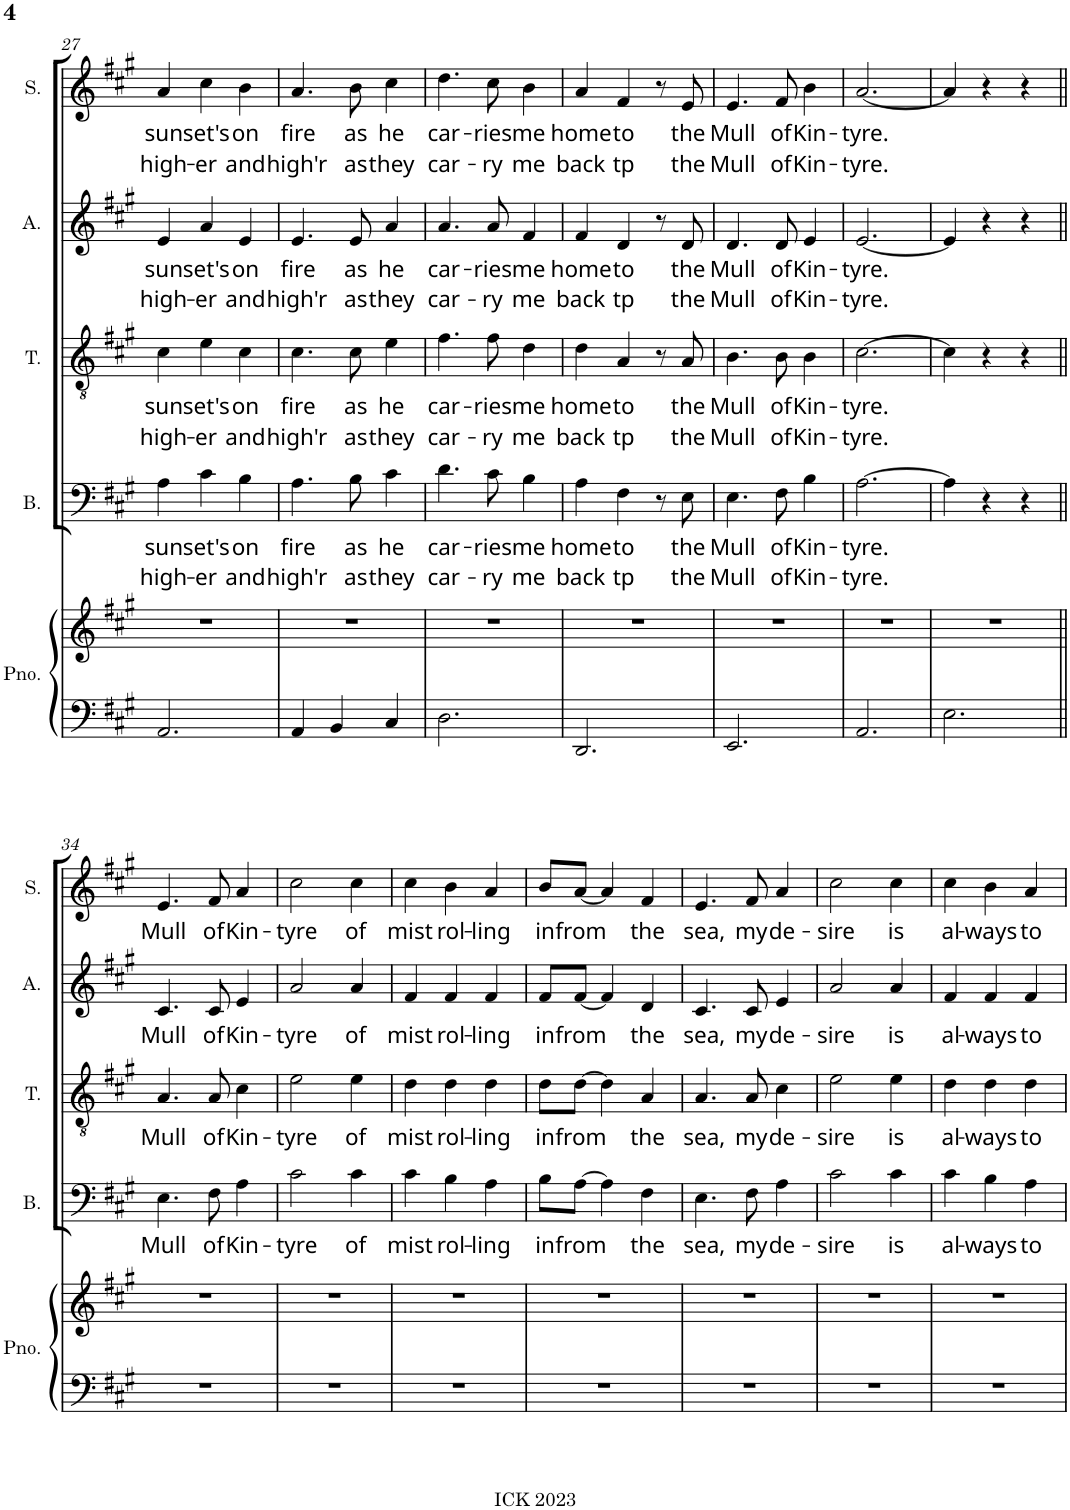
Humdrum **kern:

**kern	**kern	**kern	**text	**text	**kern	**text	**text	**kern	**text	**text	**kern	**text	**text
*part5	*part5	*part4	*part4	*part4	*part3	*part3	*part3	*part2	*part2	*part2	*part1	*part1	*part1
*staff6	*staff5	*staff4	*staff4	*staff4	*staff3	*staff3	*staff3	*staff2	*staff2	*staff2	*staff1	*staff1	*staff1
*I"Piano	*	*I"Bass	*	*	*I"Tenor	*	*	*I"Alto	*	*	*I"Soprano	*	*
*I'Pno.	*	*I'B.	*	*	*I'T.	*	*	*I'A.	*	*	*I'S.	*	*
!!LO:PB:g=z
*clefF4	*clefG2	*clefF4	*	*	*clefGv2	*	*	*clefG2	*	*	*clefG2	*	*
*k[f#c#g#]	*k[f#c#g#]	*k[f#c#g#]	*	*	*k[f#c#g#]	*	*	*k[f#c#g#]	*	*	*k[f#c#g#]	*	*
*M3/4	*M3/4	*M3/4	*	*	*M3/4	*	*	*M3/4	*	*	*M3/4	*	*
=27	=27	=27	=27	=27	=27	=27	=27	=27	=27	=27	=27	=27	=27
!	!	!	!LO:LY:b	!LO:LY:b	!	!LO:LY:b	!LO:LY:b	!	!LO:LY:b	!LO:LY:b	!	!LO:LY:b	!LO:LY:b
2.AA/	2.r	4A\	sun	high-	4c#\	sun	high-	4e/	sun	high-	4a/	sun	high-
!	!	!	!LO:LY:b	!LO:LY:b	!	!LO:LY:b	!LO:LY:b	!	!LO:LY:b	!LO:LY:b	!	!LO:LY:b	!LO:LY:b
.	.	4c#\	set's	-er	4e\	set's	-er	4a/	set's	-er	4cc#\	set's	-er
!	!	!	!LO:LY:b	!LO:LY:b	!	!LO:LY:b	!LO:LY:b	!	!LO:LY:b	!LO:LY:b	!	!LO:LY:b	!LO:LY:b
.	.	4B\	on	and	4c#\	on	and	4e/	on	and	4b\	on	and
=28	=28	=28	=28	=28	=28	=28	=28	=28	=28	=28	=28	=28	=28
!	!	!	!LO:LY:b	!LO:LY:b	!	!LO:LY:b	!LO:LY:b	!	!LO:LY:b	!LO:LY:b	!	!LO:LY:b	!LO:LY:b
4AA/	2.r	4.A\	fire	high'r	4.c#\	fire	high'r	4.e/	fire	high'r	4.a/	fire	high'r
4BB/	.	.	.	.	.	.	.	.	.	.	.	.	.
!	!	!	!LO:LY:b	!LO:LY:b	!	!LO:LY:b	!LO:LY:b	!	!LO:LY:b	!LO:LY:b	!	!LO:LY:b	!LO:LY:b
.	.	8B\	as	as	8c#\	as	as	8e/	as	as	8b\	as	as
!	!	!	!LO:LY:b	!LO:LY:b	!	!LO:LY:b	!LO:LY:b	!	!LO:LY:b	!LO:LY:b	!	!LO:LY:b	!LO:LY:b
4C#/	.	4c#\	he	they	4e\	he	they	4a/	he	they	4cc#\	he	they
=29	=29	=29	=29	=29	=29	=29	=29	=29	=29	=29	=29	=29	=29
!	!	!	!LO:LY:b	!LO:LY:b	!	!LO:LY:b	!LO:LY:b	!	!LO:LY:b	!LO:LY:b	!	!LO:LY:b	!LO:LY:b
2.D\	2.r	4.d\	car-	car-	4.f#\	car-	car-	4.a/	car-	car-	4.dd\	car-	car-
!	!	!	!LO:LY:b	!LO:LY:b	!	!LO:LY:b	!LO:LY:b	!	!LO:LY:b	!LO:LY:b	!	!LO:LY:b	!LO:LY:b
.	.	8c#\	-ries	-ry	8f#\	-ries	-ry	8a/	-ries	-ry	8cc#\	-ries	-ry
!	!	!	!LO:LY:b	!LO:LY:b	!	!LO:LY:b	!LO:LY:b	!	!LO:LY:b	!LO:LY:b	!	!LO:LY:b	!LO:LY:b
.	.	4B\	me	me	4d\	me	me	4f#/	me	me	4b\	me	me
=30	=30	=30	=30	=30	=30	=30	=30	=30	=30	=30	=30	=30	=30
!	!	!	!LO:LY:b	!LO:LY:b	!	!LO:LY:b	!LO:LY:b	!	!LO:LY:b	!LO:LY:b	!	!LO:LY:b	!LO:LY:b
2.DD/	2.r	4A\	home	back	4d\	home	back	4f#/	home	back	4a/	home	back
!	!	!	!LO:LY:b	!LO:LY:b	!	!LO:LY:b	!LO:LY:b	!	!LO:LY:b	!LO:LY:b	!	!LO:LY:b	!LO:LY:b
.	.	4F#\	to	tp	4A/	to	tp	4d/	to	tp	4f#/	to	tp
.	.	8r	.	.	8r	.	.	8r	.	.	8r	.	.
!	!	!	!LO:LY:b	!LO:LY:b	!	!LO:LY:b	!LO:LY:b	!	!LO:LY:b	!LO:LY:b	!	!LO:LY:b	!LO:LY:b
.	.	8E\	the	the	8A/	the	the	8d/	the	the	8e/	the	the
=31	=31	=31	=31	=31	=31	=31	=31	=31	=31	=31	=31	=31	=31
!	!	!	!LO:LY:b	!LO:LY:b	!	!LO:LY:b	!LO:LY:b	!	!LO:LY:b	!LO:LY:b	!	!LO:LY:b	!LO:LY:b
2.EE/	2.r	4.E\	Mull	Mull	4.B\	Mull	Mull	4.d/	Mull	Mull	4.e/	Mull	Mull
!	!	!	!LO:LY:b	!LO:LY:b	!	!LO:LY:b	!LO:LY:b	!	!LO:LY:b	!LO:LY:b	!	!LO:LY:b	!LO:LY:b
.	.	8F#\	of	of	8B\	of	of	8d/	of	of	8f#/	of	of
!	!	!	!LO:LY:b	!LO:LY:b	!	!LO:LY:b	!LO:LY:b	!	!LO:LY:b	!LO:LY:b	!	!LO:LY:b	!LO:LY:b
.	.	4B\	Kin-	Kin-	4B\	Kin-	Kin-	4e/	Kin-	Kin-	4b\	Kin-	Kin-
=32	=32	=32	=32	=32	=32	=32	=32	=32	=32	=32	=32	=32	=32
!	!	!	!LO:LY:b	!LO:LY:b	!	!LO:LY:b	!LO:LY:b	!	!LO:LY:b	!LO:LY:b	!	!LO:LY:b	!LO:LY:b
2.AA/	2.r	[2.A\	-tyre.	-tyre.	[2.c#\	-tyre.	-tyre.	[2.e/	-tyre.	-tyre.	[2.a/	-tyre.	-tyre.
=33	=33	=33	=33	=33	=33	=33	=33	=33	=33	=33	=33	=33	=33
2.E\	2.r	4A\]	.	.	4c#\]	.	.	4e/]	.	.	4a/]	.	.
.	.	4r	.	.	4r	.	.	4r	.	.	4r	.	.
.	.	4r	.	.	4r	.	.	4r	.	.	4r	.	.
!!LO:LB:g=z
=34||	=34||	=34||	=34||	=34||	=34||	=34||	=34||	=34||	=34||	=34||	=34||	=34||	=34||
!	!	!	!LO:LY:b	!	!	!LO:LY:b	!	!	!LO:LY:b	!	!	!LO:LY:b	!
2.r	2.r	4.E\	Mull	.	4.A/	Mull	.	4.c#/	Mull	.	4.e/	Mull	.
!	!	!	!LO:LY:b	!	!	!LO:LY:b	!	!	!LO:LY:b	!	!	!LO:LY:b	!
.	.	8F#\	of	.	8A/	of	.	8c#/	of	.	8f#/	of	.
!	!	!	!LO:LY:b	!	!	!LO:LY:b	!	!	!LO:LY:b	!	!	!LO:LY:b	!
.	.	4A\	Kin-	.	4c#\	Kin-	.	4e/	Kin-	.	4a/	Kin-	.
=35	=35	=35	=35	=35	=35	=35	=35	=35	=35	=35	=35	=35	=35
!	!	!	!LO:LY:b	!	!	!LO:LY:b	!	!	!LO:LY:b	!	!	!LO:LY:b	!
2.r	2.r	2c#\	-tyre	.	2e\	-tyre	.	2a/	-tyre	.	2cc#\	-tyre	.
!	!	!	!LO:LY:b	!	!	!LO:LY:b	!	!	!LO:LY:b	!	!	!LO:LY:b	!
.	.	4c#\	of	.	4e\	of	.	4a/	of	.	4cc#\	of	.
=36	=36	=36	=36	=36	=36	=36	=36	=36	=36	=36	=36	=36	=36
!	!	!	!LO:LY:b	!	!	!LO:LY:b	!	!	!LO:LY:b	!	!	!LO:LY:b	!
2.r	2.r	4c#\	mist	.	4d\	mist	.	4f#/	mist	.	4cc#\	mist	.
!	!	!	!LO:LY:b	!	!	!LO:LY:b	!	!	!LO:LY:b	!	!	!LO:LY:b	!
.	.	4B\	rol-	.	4d\	rol-	.	4f#/	rol-	.	4b\	rol-	.
!	!	!	!LO:LY:b	!	!	!LO:LY:b	!	!	!LO:LY:b	!	!	!LO:LY:b	!
.	.	4A\	-ling	.	4d\	-ling	.	4f#/	-ling	.	4a/	-ling	.
=37	=37	=37	=37	=37	=37	=37	=37	=37	=37	=37	=37	=37	=37
!	!	!	!LO:LY:b	!	!	!LO:LY:b	!	!	!LO:LY:b	!	!	!LO:LY:b	!
2.r	2.r	8B\L	in	.	8d\L	in	.	8f#/L	in	.	8b/L	in	.
!	!	!	!LO:LY:b	!	!	!LO:LY:b	!	!	!LO:LY:b	!	!	!LO:LY:b	!
.	.	[8A\J	from	.	[8d\J	from	.	[8f#/J	from	.	[8a/J	from	.
.	.	4A\]	.	.	4d\]	.	.	4f#/]	.	.	4a/]	.	.
!	!	!	!LO:LY:b	!	!	!LO:LY:b	!	!	!LO:LY:b	!	!	!LO:LY:b	!
.	.	4F#\	the	.	4A/	the	.	4d/	the	.	4f#/	the	.
=38	=38	=38	=38	=38	=38	=38	=38	=38	=38	=38	=38	=38	=38
!	!	!	!LO:LY:b	!	!	!LO:LY:b	!	!	!LO:LY:b	!	!	!LO:LY:b	!
2.r	2.r	4.E\	sea,	.	4.A/	sea,	.	4.c#/	sea,	.	4.e/	sea,	.
!	!	!	!LO:LY:b	!	!	!LO:LY:b	!	!	!LO:LY:b	!	!	!LO:LY:b	!
.	.	8F#\	my	.	8A/	my	.	8c#/	my	.	8f#/	my	.
!	!	!	!LO:LY:b	!	!	!LO:LY:b	!	!	!LO:LY:b	!	!	!LO:LY:b	!
.	.	4A\	de-	.	4c#\	de-	.	4e/	de-	.	4a/	de-	.
=39	=39	=39	=39	=39	=39	=39	=39	=39	=39	=39	=39	=39	=39
!	!	!	!LO:LY:b	!	!	!LO:LY:b	!	!	!LO:LY:b	!	!	!LO:LY:b	!
2.r	2.r	2c#\	-sire	.	2e\	-sire	.	2a/	-sire	.	2cc#\	-sire	.
!	!	!	!LO:LY:b	!	!	!LO:LY:b	!	!	!LO:LY:b	!	!	!LO:LY:b	!
.	.	4c#\	is	.	4e\	is	.	4a/	is	.	4cc#\	is	.
=40	=40	=40	=40	=40	=40	=40	=40	=40	=40	=40	=40	=40	=40
!	!	!	!LO:LY:b	!	!	!LO:LY:b	!	!	!LO:LY:b	!	!	!LO:LY:b	!
2.r	2.r	4c#\	al-	.	4d\	al-	.	4f#/	al-	.	4cc#\	al-	.
!	!	!	!LO:LY:b	!	!	!LO:LY:b	!	!	!LO:LY:b	!	!	!LO:LY:b	!
.	.	4B\	-ways	.	4d\	-ways	.	4f#/	-ways	.	4b\	-ways	.
!	!	!	!LO:LY:b	!	!	!LO:LY:b	!	!	!LO:LY:b	!	!	!LO:LY:b	!
.	.	4A\	to	.	4d\	to	.	4f#/	to	.	4a/	to	.
=	=	=	=	=	=	=	=	=	=	=	=	=	=
*-	*-	*-	*-	*-	*-	*-	*-	*-	*-	*-	*-	*-	*-
